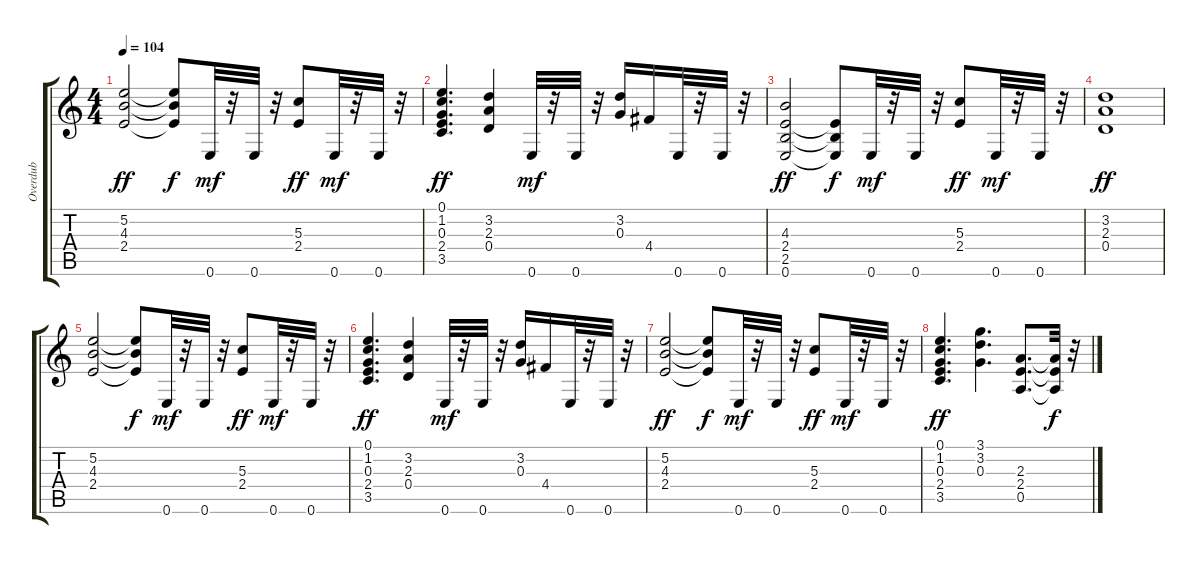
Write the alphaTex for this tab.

\track ("Overdub" "Overdub") {instrument distortionguitar}
\staff {score tabs}
\tuning (E4 B3 G3 D3 A2 E2) {hide}
\ts (4 4)
\tempo 104
\clef g2
\ks c
(5.2 4.3 2.4).2{dy ff} (5.2{t} 4.3{t} 2.4{t}).8{dy f} 0.6.32{dy mf} r.32 0.6.32 r.32 (5.3 2.4).8{dy ff} 0.6.32{dy mf} r.32 0.6.32 r.32 |
(0.1 1.2 0.3 2.4 3.5).4{d dy ff} (3.2 2.3 0.4).4 0.6.32{dy mf} r.32 0.6.32 r.32 (3.2 0.3).16 4.4.16 0.6.32 r.32 0.6.32 r.32 |
(4.3 2.4 2.5 0.6).2{dy ff} (2.4{t} 2.5{t} 0.6{t}).8{dy f} 0.6.32{dy mf} r.32 0.6.32 r.32 (5.3 2.4).8{dy ff} 0.6.32{dy mf} r.32 0.6.32 r.32 |
(3.2 2.3 0.4).1{dy ff} |
(5.2 4.3 2.4).2 (5.2{t} 4.3{t} 2.4{t}).8{dy f} 0.6.32{dy mf} r.32 0.6.32 r.32 (5.3 2.4).8{dy ff} 0.6.32{dy mf} r.32 0.6.32 r.32 |
(0.1 1.2 0.3 2.4 3.5).4{d dy ff} (3.2 2.3 0.4).4 0.6.32{dy mf} r.32 0.6.32 r.32 (3.2 0.3).16 4.4.16 0.6.32 r.32 0.6.32 r.32 |
(5.2 4.3 2.4).2{dy ff} (5.2{t} 4.3{t} 2.4{t}).8{dy f} 0.6.32{dy mf} r.32 0.6.32 r.32 (5.3 2.4).8{dy ff} 0.6.32{dy mf} r.32 0.6.32 r.32 |
(0.1 1.2 0.3 2.4 3.5).4{d dy ff} (3.1 3.2 0.3).4{d} (2.3 2.4 0.5).8{d} (2.3{t} 2.4{t} 0.5{t}).32{dy f} r.32
